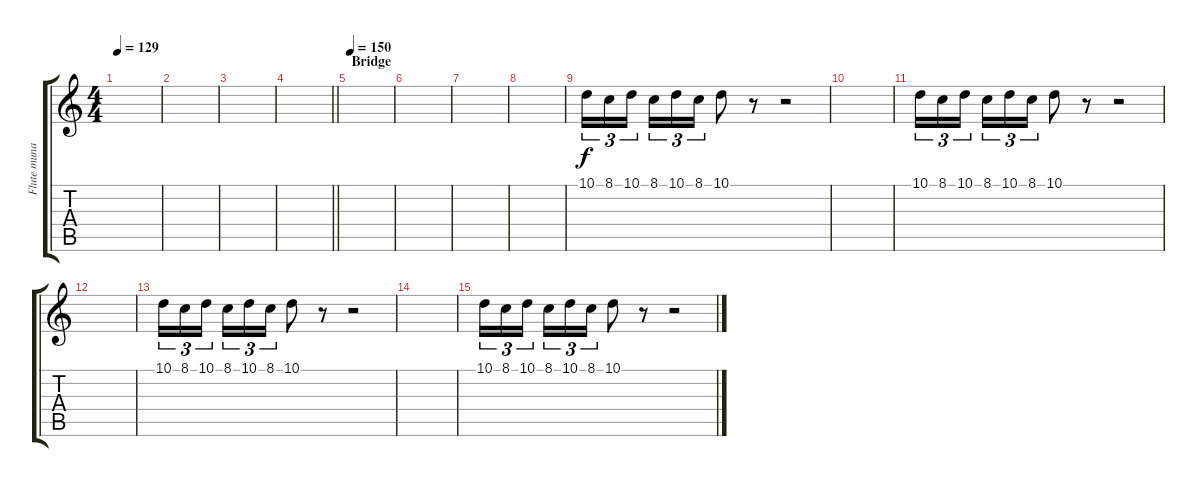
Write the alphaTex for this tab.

\track ("Flute типа" "Flute типа") {instrument englishhorn}
\staff {score tabs}
\tuning (E4 B3 G3 D3 A2 E2) {hide}
\ts (4 4)
\tempo 129
\clef g2
\ks c
|
|
|
\barLineRight lightlight
|
\section ("" "Bridge")
\tempo 140
\tempo 150
|
|
|
|
10.1.16{tu (3 2)} 8.1.16{tu (3 2)} 10.1.16{tu (3 2) beam splitsecondary} 8.1.16{tu (3 2)} 10.1.16{tu (3 2)} 8.1.16{tu (3 2)} 10.1.8 r.8 r.2 |
|
10.1.16{tu (3 2)} 8.1.16{tu (3 2)} 10.1.16{tu (3 2) beam splitsecondary} 8.1.16{tu (3 2)} 10.1.16{tu (3 2)} 8.1.16{tu (3 2)} 10.1.8 r.8 r.2 |
|
10.1.16{tu (3 2)} 8.1.16{tu (3 2)} 10.1.16{tu (3 2) beam splitsecondary} 8.1.16{tu (3 2)} 10.1.16{tu (3 2)} 8.1.16{tu (3 2)} 10.1.8 r.8 r.2 |
|
10.1.16{tu (3 2)} 8.1.16{tu (3 2)} 10.1.16{tu (3 2) beam splitsecondary} 8.1.16{tu (3 2)} 10.1.16{tu (3 2)} 8.1.16{tu (3 2)} 10.1.8 r.8 r.2
